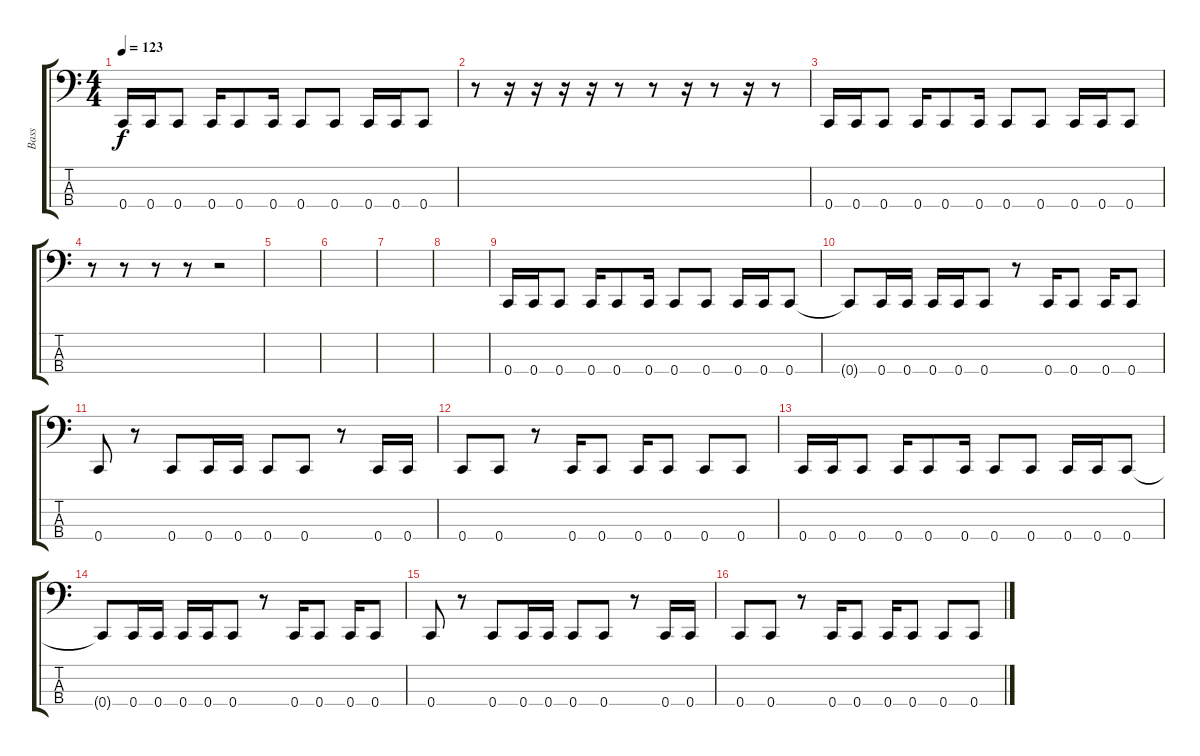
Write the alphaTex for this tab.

\track ("Bass" "Bass") {instrument electricbasspick}
\staff {score tabs}
\tuning (F2 C2 G1 C1) {hide}
\ts (4 4)
\tempo 123
\clef f4
\ks c
0.4.16{dy f} 0.4.16 0.4.8 0.4.16 0.4.8 0.4.16 0.4.8 0.4.8 0.4.16 0.4.16 0.4.8 |
r.8 r.16 r.16 r.16 r.16 r.8 r.8 r.16 r.8 r.16 r.8 |
0.4.16 0.4.16 0.4.8 0.4.16 0.4.8 0.4.16 0.4.8 0.4.8 0.4.16 0.4.16 0.4.8 |
r.8 r.8 r.8 r.8 r.2 |
|
|
|
|
0.4.16 0.4.16 0.4.8 0.4.16 0.4.8 0.4.16 0.4.8 0.4.8 0.4.16 0.4.16 0.4.8 |
0.4{t}.8 0.4.16 0.4.16 0.4.16 0.4.16 0.4.8 r.8 0.4.16 0.4.8 0.4.16 0.4.8 |
0.4.8 r.8 0.4.8 0.4.16 0.4.16 0.4.8 0.4.8 r.8 0.4.16 0.4.16 |
0.4.8 0.4.8 r.8 0.4.16 0.4.8 0.4.16 0.4.8 0.4.8 0.4.8 |
0.4.16{volume 7} 0.4.16 0.4.8 0.4.16 0.4.8 0.4.16 0.4.8 0.4.8 0.4.16 0.4.16 0.4.8 |
0.4{t}.8 0.4.16 0.4.16 0.4.16 0.4.16 0.4.8 r.8 0.4.16 0.4.8 0.4.16 0.4.8 |
0.4.8 r.8 0.4.8 0.4.16 0.4.16 0.4.8 0.4.8 r.8 0.4.16 0.4.16 |
0.4.8 0.4.8 r.8 0.4.16 0.4.8 0.4.16 0.4.8 0.4.8 0.4.8
